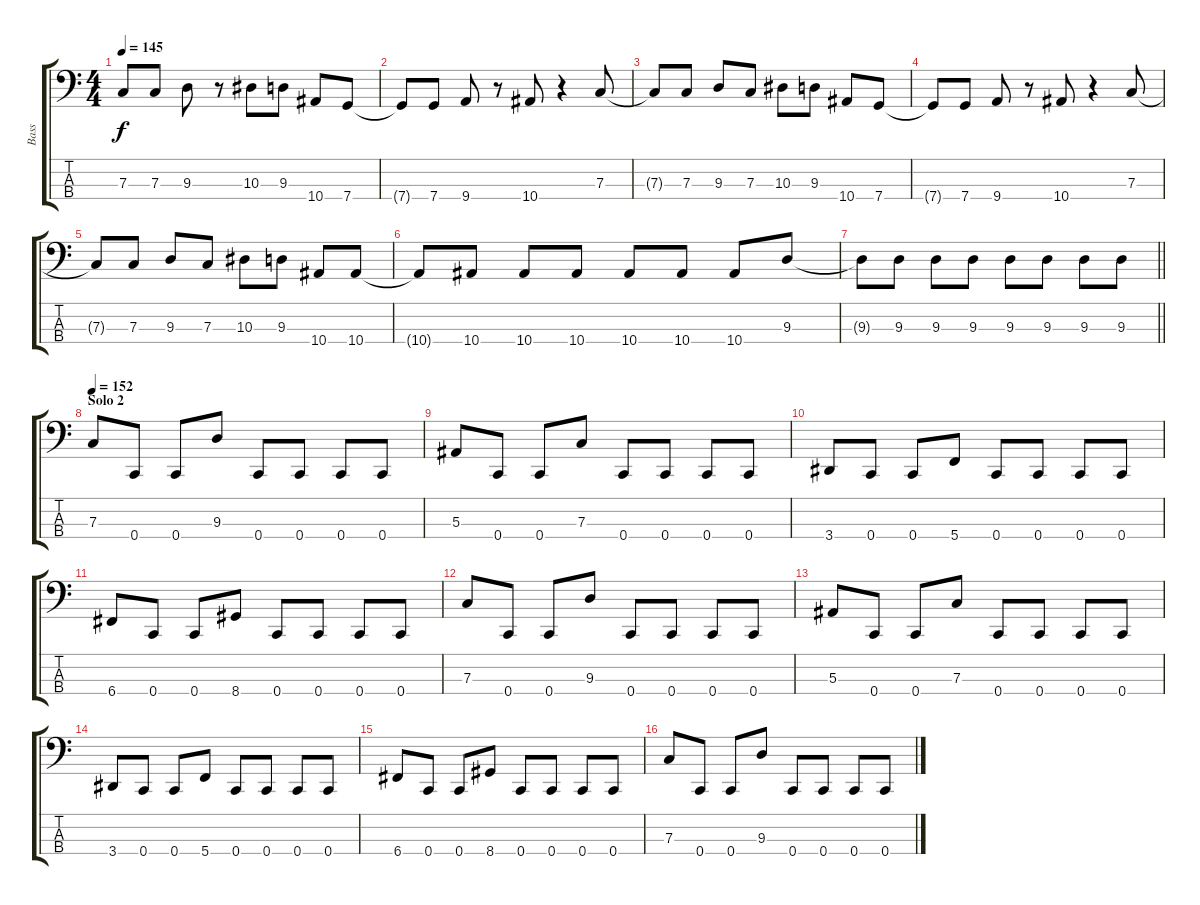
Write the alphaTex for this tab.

\track ("Bass" "Bass") {instrument electricbasspick}
\staff {score tabs}
\tuning (Eb2 Bb1 F1 C1) {hide}
\ts (4 4)
\tempo 145
\clef f4
\ks c
7.3{t}.8{dy f} 7.3.8 9.3.8 r.8 10.3.8 9.3.8 10.4.8 7.4.8 |
7.4{t}.8 7.4.8 9.4.8 r.8 10.4.8 r.4 7.3.8 |
7.3{t}.8 7.3.8 9.3.8 7.3.8 10.3.8 9.3.8 10.4.8 7.4.8 |
7.4{t}.8 7.4.8 9.4.8 r.8 10.4.8 r.4 7.3.8 |
7.3{t}.8 7.3.8 9.3.8 7.3.8 10.3.8 9.3.8 10.4.8 10.4.8 |
10.4{t}.8 10.4.8 10.4.8 10.4.8 10.4.8 10.4.8 10.4.8 9.3.8 |
\barLineRight lightlight
9.3{t}.8 9.3.8 9.3.8 9.3.8 9.3.8 9.3.8 9.3.8 9.3.8 |
\section ("" "Solo 2")
\tempo 152
7.3.8 0.4.8 0.4.8 9.3.8 0.4.8 0.4.8 0.4.8 0.4.8 |
5.3.8 0.4.8 0.4.8 7.3.8 0.4.8 0.4.8 0.4.8 0.4.8 |
3.4.8 0.4.8 0.4.8 5.4.8 0.4.8 0.4.8 0.4.8 0.4.8 |
6.4.8 0.4.8 0.4.8 8.4.8 0.4.8 0.4.8 0.4.8 0.4.8 |
7.3.8 0.4.8 0.4.8 9.3.8 0.4.8 0.4.8 0.4.8 0.4.8 |
5.3.8 0.4.8 0.4.8 7.3.8 0.4.8 0.4.8 0.4.8 0.4.8 |
3.4.8 0.4.8 0.4.8 5.4.8 0.4.8 0.4.8 0.4.8 0.4.8 |
6.4.8 0.4.8 0.4.8 8.4.8 0.4.8 0.4.8 0.4.8 0.4.8 |
7.3.8 0.4.8 0.4.8 9.3.8 0.4.8 0.4.8 0.4.8 0.4.8
